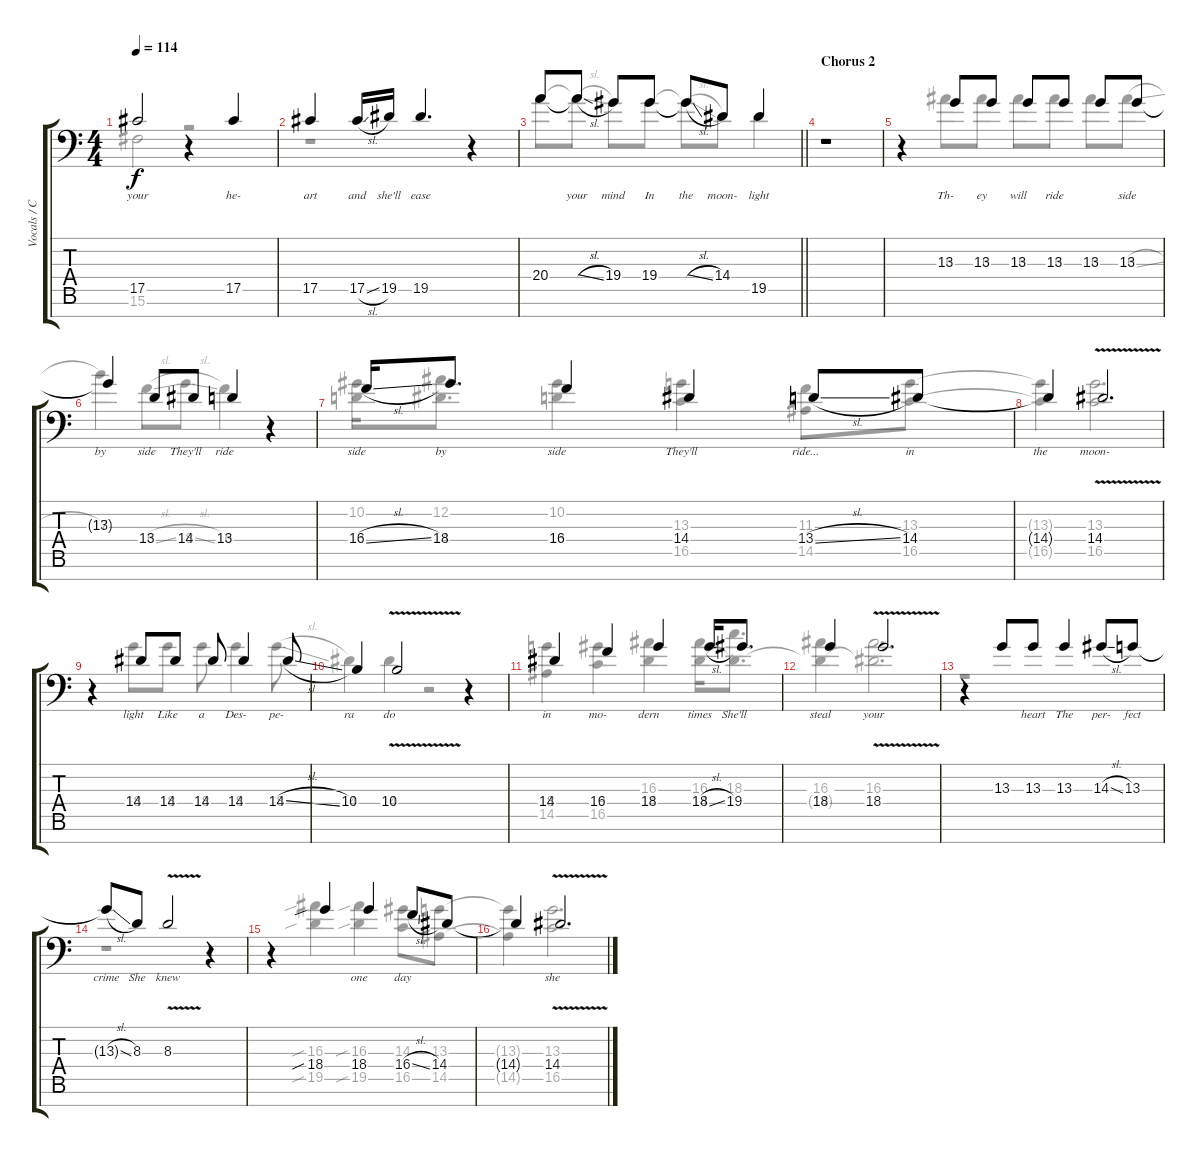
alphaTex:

\track ("Vocals / Christine Rhoades" "Vocals / C") {instrument choiraahs}
\staff {score tabs}
\tuning (Eb4 Bb3 Gb3 Db3 Ab2 Eb2 Bb1) {hide}
\voice
\ts (4 4)
\tempo 114
\clef f4
\ks c
17.5{t}.2{lyrics (0 "your") lyrics (1 "") lyrics (2 "") lyrics (3 "") lyrics (4 "") dy f} r.4 17.5.4{lyrics (0 "he-") lyrics (1 "") lyrics (2 "") lyrics (3 "") lyrics (4 "")} |
17.5.4{lyrics (0 "art") lyrics (1 "") lyrics (2 "") lyrics (3 "") lyrics (4 "")} 17.5{sl}.16{lyrics (0 "and") lyrics (1 "") lyrics (2 "") lyrics (3 "") lyrics (4 "")} 19.5.16{lyrics (0 "she'll") lyrics (1 "") lyrics (2 "") lyrics (3 "") lyrics (4 "")} 19.5.4{d lyrics (0 "ease") lyrics (1 "") lyrics (2 "") lyrics (3 "") lyrics (4 "")} r.4 |
\barLineRight lightlight
20.4.8{lyrics (0 "") lyrics (1 "") lyrics (2 "") lyrics (3 "") lyrics (4 "")} 20.4{sl t}.8{lyrics (0 "your") lyrics (1 "") lyrics (2 "") lyrics (3 "") lyrics (4 "")} 19.4.8{lyrics (0 "mind") lyrics (1 "") lyrics (2 "") lyrics (3 "") lyrics (4 "")} 19.4.8{lyrics (0 "In") lyrics (1 "") lyrics (2 "") lyrics (3 "") lyrics (4 "")} 19.4{sl t}.8{lyrics (0 "the") lyrics (1 "") lyrics (2 "") lyrics (3 "") lyrics (4 "")} 14.4.8{lyrics (0 "moon-") lyrics (1 "") lyrics (2 "") lyrics (3 "") lyrics (4 "")} 19.5.4{lyrics (0 "light") lyrics (1 "") lyrics (2 "") lyrics (3 "") lyrics (4 "")} |
\section ("" "Chorus 2")
r.1 |
r.4 13.3.8{lyrics (0 "Th-") lyrics (1 "") lyrics (2 "") lyrics (3 "") lyrics (4 "")} 13.3.8{lyrics (0 "ey") lyrics (1 "") lyrics (2 "") lyrics (3 "") lyrics (4 "")} 13.3.8{lyrics (0 "will") lyrics (1 "") lyrics (2 "") lyrics (3 "") lyrics (4 "")} 13.3.8{lyrics (0 "ride") lyrics (1 "") lyrics (2 "") lyrics (3 "") lyrics (4 "")} 13.3.8{lyrics (0 "") lyrics (1 "") lyrics (2 "") lyrics (3 "") lyrics (4 "")} 13.3.8{lyrics (0 "side") lyrics (1 "") lyrics (2 "") lyrics (3 "") lyrics (4 "")} |
13.3{t}.4{lyrics (0 "by") lyrics (1 "") lyrics (2 "") lyrics (3 "") lyrics (4 "")} 13.4.8{lyrics (0 "side") lyrics (1 "") lyrics (2 "") lyrics (3 "") lyrics (4 "")} 14.4.8{lyrics (0 "They'll") lyrics (1 "") lyrics (2 "") lyrics (3 "") lyrics (4 "")} 13.4.4{lyrics (0 "ride") lyrics (1 "") lyrics (2 "") lyrics (3 "") lyrics (4 "")} r.4 |
16.4{sl}.16{lyrics (0 "side") lyrics (1 "") lyrics (2 "") lyrics (3 "") lyrics (4 "")} 18.4.8{d lyrics (0 "by") lyrics (1 "") lyrics (2 "") lyrics (3 "") lyrics (4 "")} 16.4.4{lyrics (0 "side") lyrics (1 "") lyrics (2 "") lyrics (3 "") lyrics (4 "")} 14.4.4{lyrics (0 "They'll") lyrics (1 "") lyrics (2 "") lyrics (3 "") lyrics (4 "")} 13.4{sl}.8{lyrics (0 "ride...") lyrics (1 "") lyrics (2 "") lyrics (3 "") lyrics (4 "")} 14.4.8{lyrics (0 "in") lyrics (1 "") lyrics (2 "") lyrics (3 "") lyrics (4 "")} |
14.4{t}.4{lyrics (0 "the") lyrics (1 "") lyrics (2 "") lyrics (3 "") lyrics (4 "")} 14.4{v}.2{d lyrics (0 "moon-") lyrics (1 "") lyrics (2 "") lyrics (3 "") lyrics (4 "")} |
r.4 14.4.8{lyrics (0 "light") lyrics (1 "") lyrics (2 "") lyrics (3 "") lyrics (4 "")} 14.4.8{lyrics (0 "Like") lyrics (1 "") lyrics (2 "") lyrics (3 "") lyrics (4 "")} 14.4.8{lyrics (0 "a") lyrics (1 "") lyrics (2 "") lyrics (3 "") lyrics (4 "")} 14.4.4{lyrics (0 "Des-") lyrics (1 "") lyrics (2 "") lyrics (3 "") lyrics (4 "")} 14.4{sl}.8{lyrics (0 "pe-") lyrics (1 "") lyrics (2 "") lyrics (3 "") lyrics (4 "")} |
10.4.4{lyrics (0 "ra") lyrics (1 "") lyrics (2 "") lyrics (3 "") lyrics (4 "")} 10.4{v}.2{lyrics (0 "do") lyrics (1 "") lyrics (2 "") lyrics (3 "") lyrics (4 "")} r.4 |
14.4.4{lyrics (0 "in") lyrics (1 "") lyrics (2 "") lyrics (3 "") lyrics (4 "")} 16.4.4{lyrics (0 "mo-") lyrics (1 "") lyrics (2 "") lyrics (3 "") lyrics (4 "")} 18.4.4{lyrics (0 "dern") lyrics (1 "") lyrics (2 "") lyrics (3 "") lyrics (4 "")} 18.4{sl}.16{lyrics (0 "times") lyrics (1 "") lyrics (2 "") lyrics (3 "") lyrics (4 "")} 19.4.8{d lyrics (0 "She'll") lyrics (1 "") lyrics (2 "") lyrics (3 "") lyrics (4 "")} |
18.4.4{lyrics (0 "steal") lyrics (1 "") lyrics (2 "") lyrics (3 "") lyrics (4 "")} 18.4{v}.2{d lyrics (0 "your") lyrics (1 "") lyrics (2 "") lyrics (3 "") lyrics (4 "")} |
r.4 13.3.8{lyrics (0 "") lyrics (1 "") lyrics (2 "") lyrics (3 "") lyrics (4 "")} 13.3.8{lyrics (0 "heart") lyrics (1 "") lyrics (2 "") lyrics (3 "") lyrics (4 "")} 13.3.4{lyrics (0 "The") lyrics (1 "") lyrics (2 "") lyrics (3 "") lyrics (4 "")} 14.3{sl}.8{lyrics (0 "per-") lyrics (1 "") lyrics (2 "") lyrics (3 "") lyrics (4 "")} 13.3.8{lyrics (0 "fect") lyrics (1 "") lyrics (2 "") lyrics (3 "") lyrics (4 "")} |
13.3{sl t}.8{lyrics (0 "crime") lyrics (1 "") lyrics (2 "") lyrics (3 "") lyrics (4 "")} 8.3.8{lyrics (0 "She") lyrics (1 "") lyrics (2 "") lyrics (3 "") lyrics (4 "")} 8.3{v}.2{lyrics (0 "knew") lyrics (1 "") lyrics (2 "") lyrics (3 "") lyrics (4 "")} r.4 |
r.4 18.4{sib}.4{lyrics (0 "") lyrics (1 "") lyrics (2 "") lyrics (3 "") lyrics (4 "")} 18.4.4{lyrics (0 "one") lyrics (1 "") lyrics (2 "") lyrics (3 "") lyrics (4 "")} 16.4{sl}.8{lyrics (0 "day") lyrics (1 "") lyrics (2 "") lyrics (3 "") lyrics (4 "")} 14.4.8{lyrics (0 "") lyrics (1 "") lyrics (2 "") lyrics (3 "") lyrics (4 "")} |
14.4{t}.4{lyrics (0 "") lyrics (1 "") lyrics (2 "") lyrics (3 "") lyrics (4 "")} 14.4{v}.2{d lyrics (0 "she") lyrics (1 "") lyrics (2 "") lyrics (3 "") lyrics (4 "")}
\voice
\clef f4
\ottava regular
\simile none
\ks c
15.6{t}.2{dy f} r.2 |
r.1 |
\barLineRight lightlight
20.4.8 20.4{sl t}.8 19.4.8 19.4.8 19.4{sl t}.8 14.4.8 19.5.4 |
r.1 |
r.4 16.3.8 16.3.8 16.3.8 16.3.8 16.3.8 16.3{sl}.8 |
17.3.4 16.4{sl}.8 18.4{sl}.8 16.4.4 r.4 |
(10.2 13.4).16 (12.2 14.4).8{d} (10.2 13.4).4 (13.3 16.5).4 (11.3 14.5).8 (13.3 16.5).8 |
(13.3{t} 16.5{t}).4 (13.3 16.5).2{d} |
r.4 18.4.8 18.4.8 18.4.8 18.4.4 18.4{sl}.8 |
14.4.4 14.4.4 r.2 |
(18.4 14.5).4 (19.4 16.5).4 (16.3 14.4).4 (16.3 14.4).16 (18.3 14.4{t}).8{d} |
(16.3 14.4{t}).4 (16.3 14.4{t}).2{d} |
r.1 |
r.1 |
r.4 (16.3{sib} 19.5{sib}).4 (16.3{sib} 19.5{sib}).4 (14.3 16.5).8 (13.3 14.5).8 |
(13.3{t} 14.5{t}).4 (13.3 16.5).2{d}
